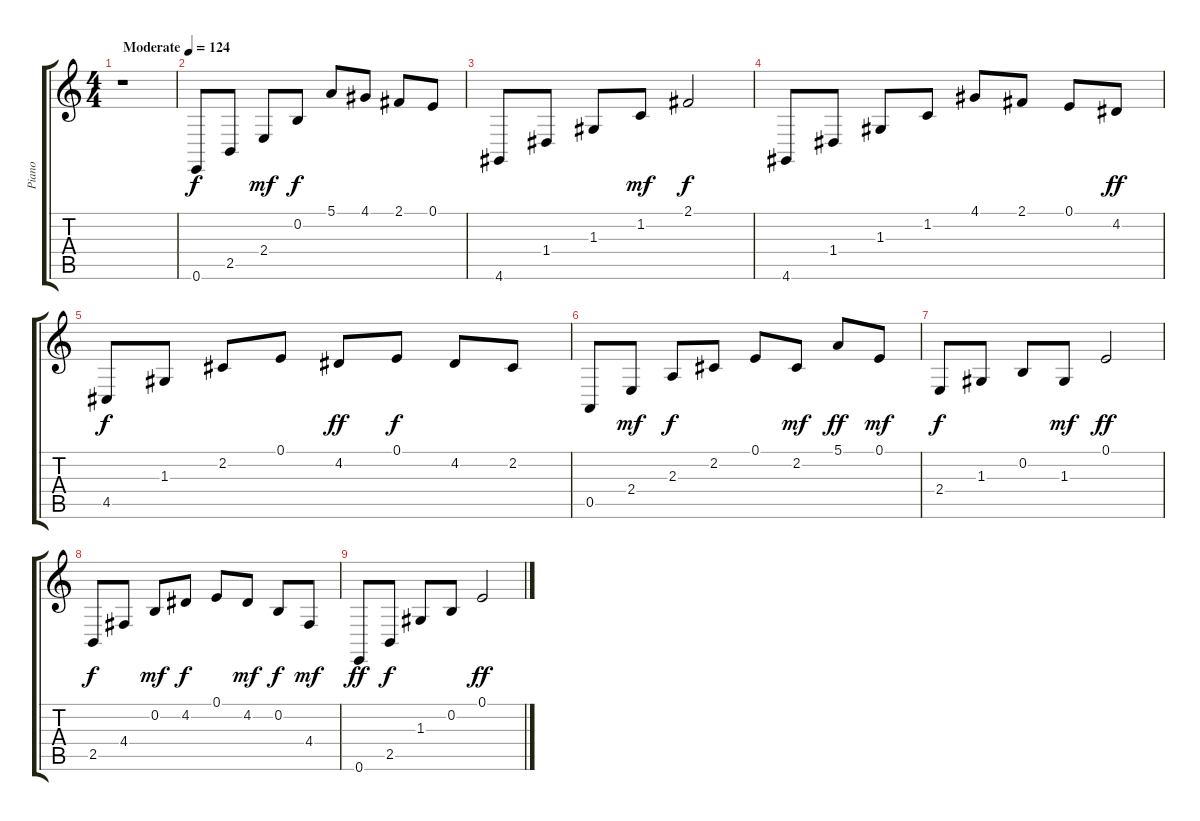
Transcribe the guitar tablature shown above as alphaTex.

\track ("Piano" "Piano") {instrument electricgrandpiano}
\staff {score tabs}
\tuning (E4 B3 G3 D3 A2 E2) {hide}
\ts (4 4)
\tempo (124 "Moderate")
\clef g2
\ks c
r.1{dy f instrument electricgrandpiano} |
0.6.8 2.5.8 2.4.8{dy mf} 0.2.8{dy f} 5.1.8 4.1.8 2.1.8 0.1.8 |
4.6.8 1.4.8 1.3.8 1.2.8{dy mf} 2.1.2{dy f} |
4.6.8 1.4.8 1.3.8 1.2.8 4.1.8 2.1.8 0.1.8 4.2.8{dy ff} |
4.5.8{dy f} 1.3.8 2.2.8 0.1.8 4.2.8{dy ff} 0.1.8{dy f} 4.2.8 2.2.8 |
0.5.8 2.4.8{dy mf} 2.3.8{dy f} 2.2.8 0.1.8 2.2.8{dy mf} 5.1.8{dy ff} 0.1.8{dy mf} |
2.4.8{dy f} 1.3.8 0.2.8 1.3.8{dy mf} 0.1.2{dy ff} |
2.5.8{dy f} 4.4.8 0.2.8{dy mf} 4.2.8{dy f} 0.1.8 4.2.8{dy mf} 0.2.8{dy f} 4.4.8{dy mf} |
0.6.8{dy ff} 2.5.8{dy f} 1.3.8 0.2.8 0.1.2{dy ff}
